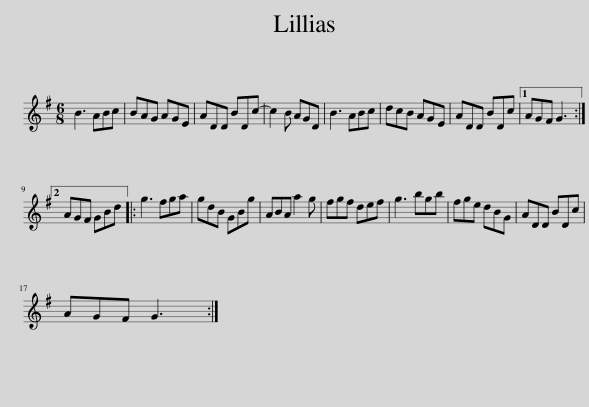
X:1
L:1/8
M:6/8
I:linebreak $
K:G
V:1 treble
V:1
 B3 ABc | BAG AGE | ADD BDc- | c2 B AGD | B3 ABc | %5
 dcB AGE | ADD BDc |1 AGF G3 :|2$ AGF GBd |: g3 fga | %10
 gdB GBg | ABA a2 g | fgf def | g3 bgb | fge dBG | %15
 ADD BDc |$ AGF G3 :| %17
